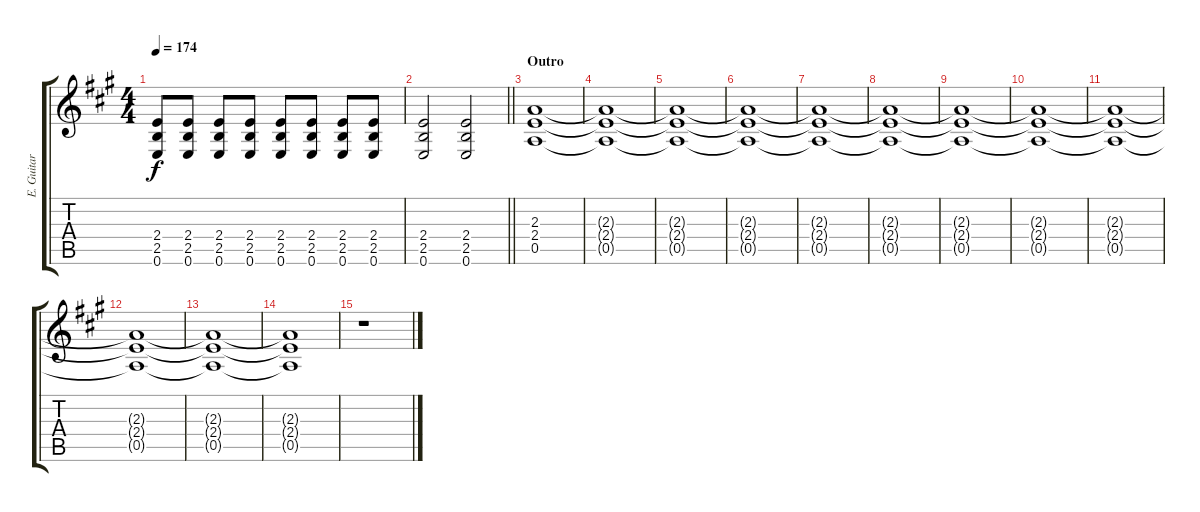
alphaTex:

\track ("E. Guitar II" "E. Guitar ") {instrument overdrivenguitar}
\staff {score tabs}
\tuning (E4 B3 G3 D3 A2 E2) {hide}
\ts (4 4)
\tempo 174
\clef g2
\ks a
(2.4 2.5 0.6).8{dy f} (2.4 2.5 0.6).8 (2.4 2.5 0.6).8 (2.4 2.5 0.6).8 (2.4 2.5 0.6).8 (2.4 2.5 0.6).8 (2.4 2.5 0.6).8 (2.4 2.5 0.6).8 |
\barLineRight lightlight
(2.4 2.5 0.6).2 (2.4 2.5 0.6).2 |
\section ("" "Outro")
(2.3 2.4 0.5).1 |
(2.3{t} 2.4{t} 0.5{t}).1 |
(2.3{t} 2.4{t} 0.5{t}).1 |
(2.3{t} 2.4{t} 0.5{t}).1 |
(2.3{t} 2.4{t} 0.5{t}).1 |
(2.3{t} 2.4{t} 0.5{t}).1 |
(2.3{t} 2.4{t} 0.5{t}).1 |
(2.3{t} 2.4{t} 0.5{t}).1 |
(2.3{t} 2.4{t} 0.5{t}).1 |
(2.3{t} 2.4{t} 0.5{t}).1 |
(2.3{t} 2.4{t} 0.5{t}).1 |
(2.3{t} 2.4{t} 0.5{t}).1 |
r.1
